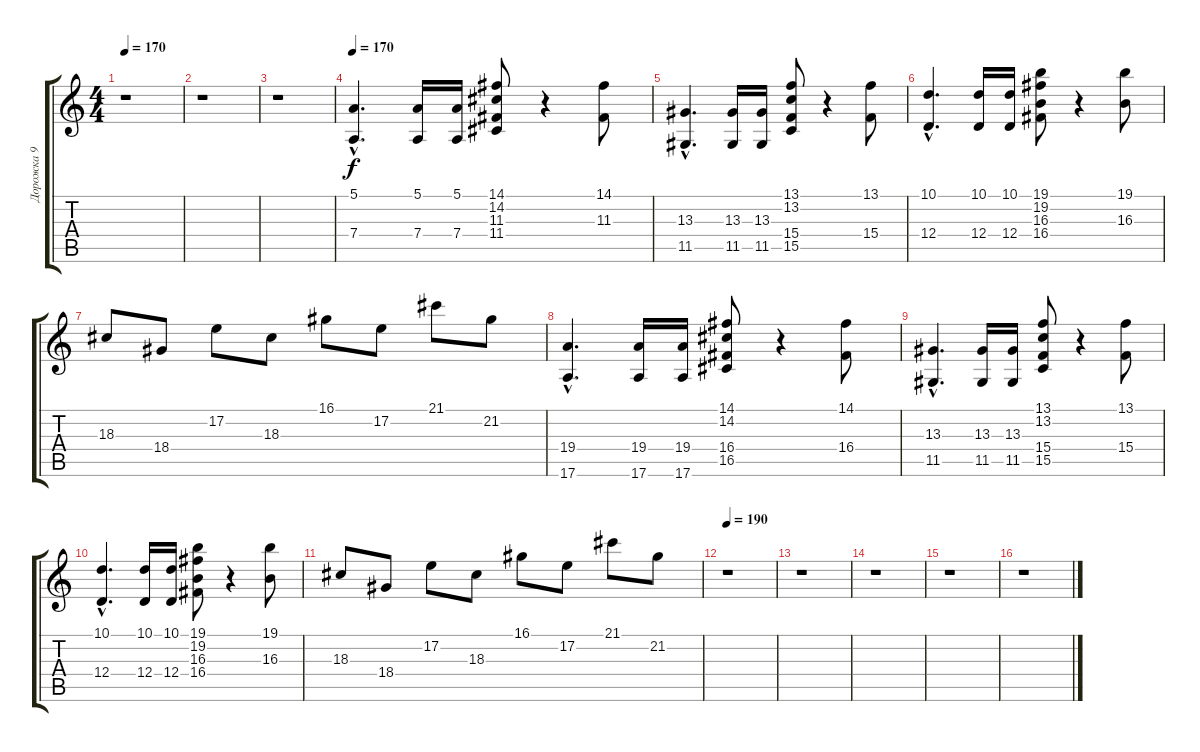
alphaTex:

\track ("Дорожка 9" "Дорожка 9") {instrument choiraahs}
\staff {score tabs}
\tuning (E4 B3 G3 D3 A2 E2) {hide}
\ts (4 4)
\tempo 170
\clef g2
\ks c
r.1{dy f} |
r.1 |
r.1 |
\tempo 170
(5.1{hac} 7.4{hac}).4{d} (5.1 7.4).16 (5.1 7.4).16 (14.1 14.2 11.3 11.4).8 r.4 (14.1 11.3).8 |
(13.3{hac} 11.5{hac}).4{d} (13.3 11.5).16 (13.3 11.5).16 (13.1 13.2 15.4 15.5).8 r.4 (13.1 15.4).8 |
(10.1{hac} 12.4{hac}).4{d} (10.1 12.4).16 (10.1 12.4).16 (19.1 19.2 16.3 16.4).8 r.4 (19.1 16.3).8 |
18.3.8 18.4.8 17.2.8 18.3.8 16.1.8 17.2.8 21.1.8 21.2.8 |
(19.4{hac} 17.6{hac}).4{d} (19.4 17.6).16 (19.4 17.6).16 (14.1 14.2 16.4 16.5).8 r.4 (14.1 16.4).8 |
(13.3{hac} 11.5{hac}).4{d} (13.3 11.5).16 (13.3 11.5).16 (13.1 13.2 15.4 15.5).8 r.4 (13.1 15.4).8 |
(10.1{hac} 12.4{hac}).4{d} (10.1 12.4).16 (10.1 12.4).16 (19.1 19.2 16.3 16.4).8 r.4 (19.1 16.3).8 |
18.3.8 18.4.8 17.2.8 18.3.8 16.1.8 17.2.8 21.1.8 21.2.8 |
\tempo 190
r.1 |
r.1 |
r.1 |
r.1 |
r.1
